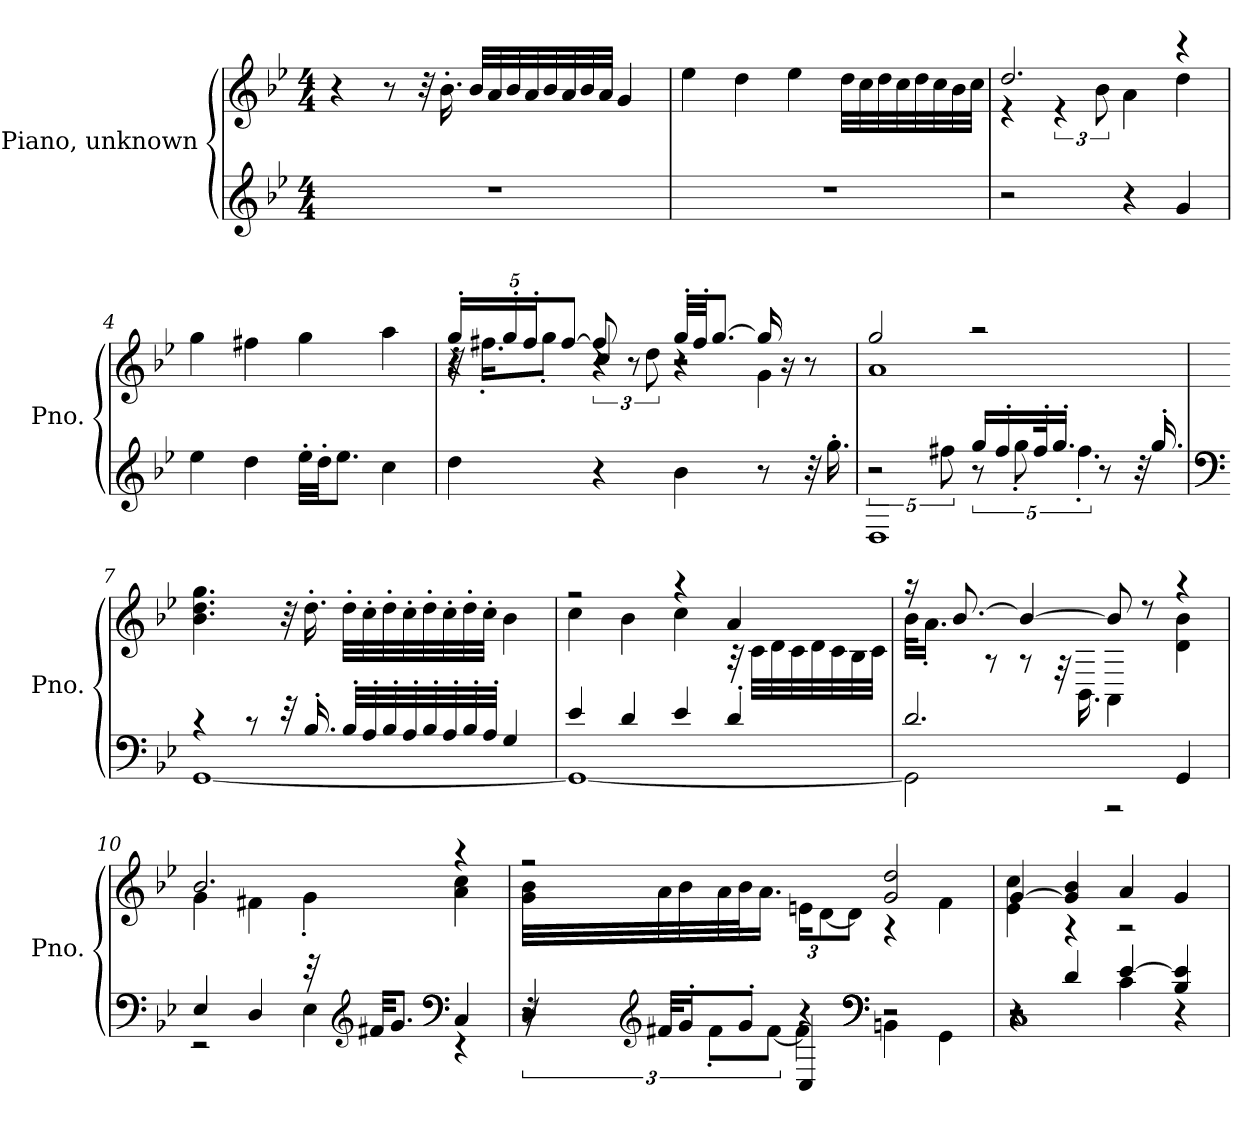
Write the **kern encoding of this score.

**kern	**kern
*part1	*part1
*staff2	*staff1
*I"Piano, unknown	*
*I'Pno.	*
*clefG2	*clefG2
*k[b-e-]	*k[b-e-]
*M4/4	*M4/4
*MM120	*MM120
=1	=1
1r	4r
.	8r
.	32r
.	16.b-'\
.	32b-/LLL
.	32a/
.	32b-/
.	32a/
.	32b-/
.	32a/
.	32b-/
.	32a/JJJ
.	4g/
=2	=2
1r	4ee-\
.	4dd\
.	4ee-\
.	32dd\LLL
.	32cc\
.	32dd\
.	32cc\
.	32dd\
.	32cc\
.	32b-\
.	32cc\JJJ
=3	=3
*	*^
2r	2.dd/	4r
.	.	6r
.	.	12b-\
4r	.	4a\
4g/	4r	4dd\
*	*v	*v
=4	=4
4ee-\	4gg\
4dd\	4ff#X\
32ee-'\LLL	4gg\
32dd'\JJ	.
8.ee-\J	.
4cc\	4aa\
!!LO:LB:g=z
=5	=5
*	*Xbrackettup
*	*^
*	*	*^
4dd\	20gg'/LL	32r	4r
.	.	16.ff#X'\KL	.
.	20gg'/	.	.
.	20ff#'/J	.	.
.	.	8gg'\J	.
.	[10ff#/J	.	.
*	*	*brackettup	*
4r	8ff#/]	6r	4cc/
.	8r	.	.
.	.	12dd\	.
4b-\	32gg'/LLL	4r	2r
.	32ff#'/JJ	.	.
.	[8.gg/J	.	.
8r	16gg/]	4g\	.
.	16r	.	.
32r	8r	.	.
16.gg'\	.	.	.
*	*	*v	*v
=6	=6	=6
*^	*	*
*	*^	*	*
2r	5%2r	1D	2gg/	1a
.	10ff#X\	.	.	.
16gg/LL	10r	.	2r	.
16ff#'/	.	.	.	.
.	10gg'\	.	.	.
32ff#'/K	.	.	.	.
16.gg'/JJ	.	.	.	.
.	5.ff#'\	.	.	.
8r	.	.	.	.
32r	.	.	.	.
16.gg'/	.	.	.	.
*v	*v	*v	*	*
*	*v	*v
!!LO:LB:g=z
=7	=7
*clefF4	*
*^	*
4r	[1GG	4.b-\ 4.dd\ 4.gg\
8r	.	.
32r	.	32r
16.B-'/	.	16.dd'\
32B-'/LLL	.	32dd'\LLL
32A'/	.	32cc'\
32B-'/	.	32dd'\
32A'/	.	32cc'\
32B-'/	.	32dd'\
32A'/	.	32cc'\
32B-'/	.	32dd'\
32A'/JJJ	.	32cc'\JJJ
4G/	.	4b-\
=8	=8	=8
*	*	*^
4e-/	1GG_	2r	4cc\
4d/	.	.	4b-\
4e-/	.	4r	4cc\
4d'/	.	4a/	32r
.	.	.	32c\LLL
.	.	.	32d\
.	.	.	32c\
.	.	.	32d\
.	.	.	32c\
.	.	.	32B-\
.	.	.	32c\JJJ
=9	=9	=9	=9
2.d/	2GG\]	16r	32b-\KLL
.	.	.	16.a'\JJ
.	.	[8.b-/	.
.	.	.	8r
.	.	4b-/_	8r
.	.	.	32r
.	.	.	16.BB-\
.	2r	8b-/]	4AA\
.	.	8r	.
4GG/	.	4r	4d\ 4b-\
!!LO:LB:g=z	!!
=10	=10	=10	=10
4E-/	2r	2.b-/	4g\
4D/	.	.	4f#X\
32r	4E-\	.	4g'\
*clefG2	*	*	*
32f#X/KKL	.	.	.
8.g/J	.	.	.
*clefF4	*	*	*
4C/	4r	4r	4a\ 4cc\
=11	=11	=11	=11
*	*^	*	*
32r	12r	4D/	2r	32g\ 32b-\LLL
*clefG2	*	*	*	*
32f#X/KLL	.	.	.	32a\
16g'/J	.	.	.	32b-\
.	12f#'\L	.	.	.
.	.	.	.	32a\
8g'/J	.	.	.	32b-\J
.	.	.	.	16.a\JJ
.	[12f#\J	.	.	.
*	*	*	*	*Xbrackettup
4C/	4f#\]	4r	.	24en\KL
.	.	.	.	[12d\
.	.	.	.	8d\J]
*clefF4	*	*	*	*
2r	4BBn\	2r	2g/ 2dd/	4r
.	4GG\	.	.	4f\
=12	=12	=12	=12	=12
4r	2r	1C	[4g/	4e-\ 4cc\
4d/	.	.	4g/] 4b-/	4r
[4e-/	4c\	.	4a/	2r
4B-/ 4e-/]	4r	.	4g/	.
*v	*v	*v	*	*
*	*v	*v
=	=
*-	*-
